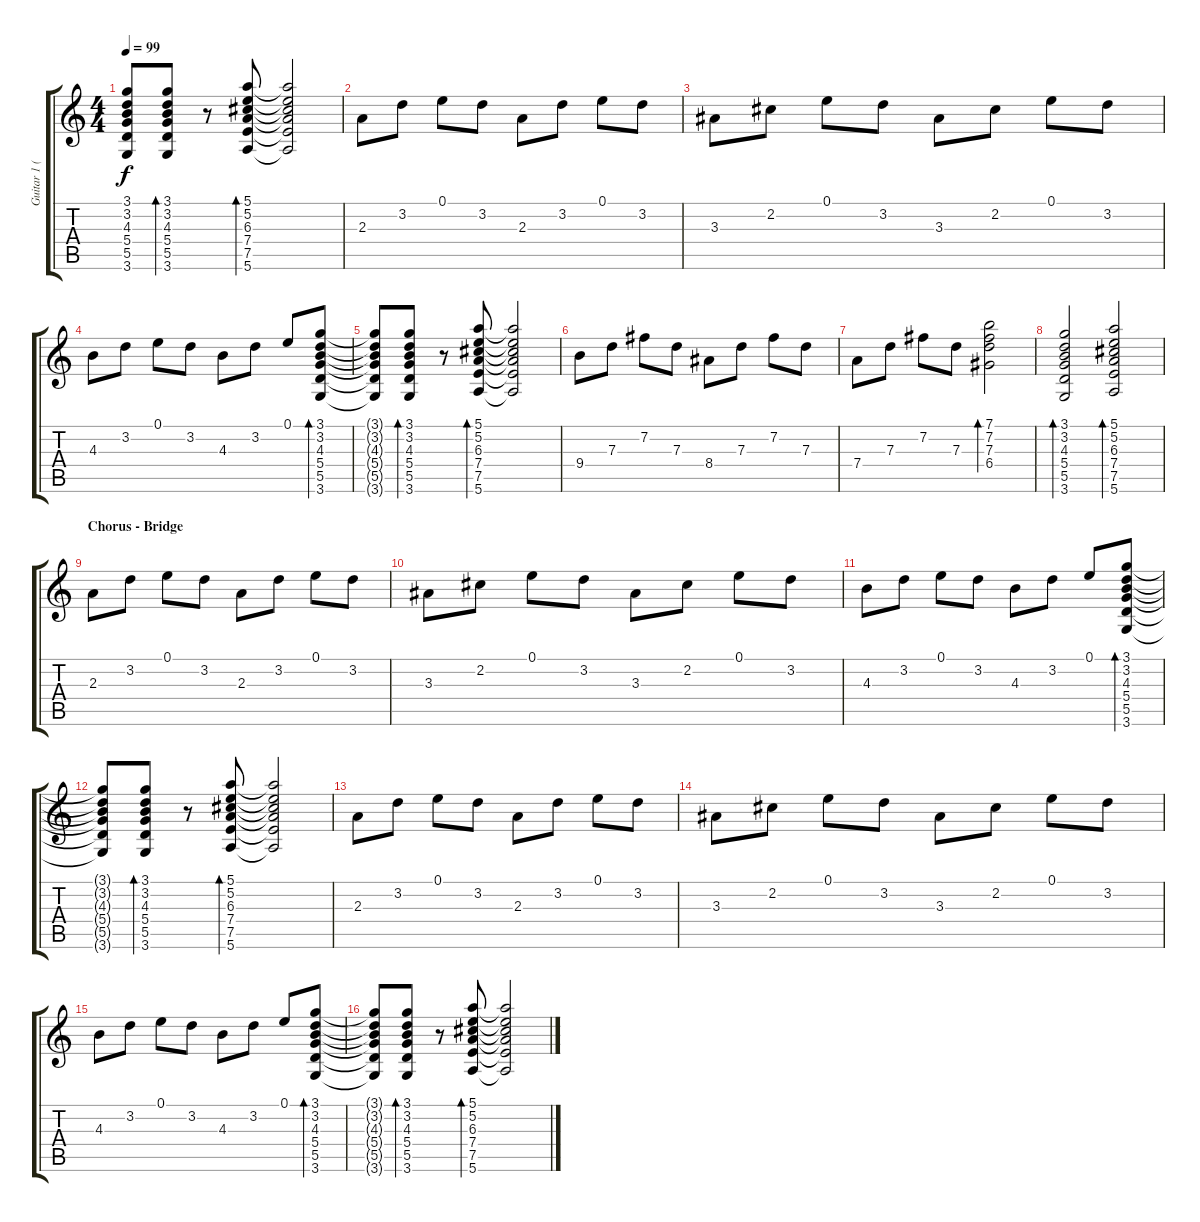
\track ("Guitar 1 (Arpegio)" "Guitar 1 (") {instrument electricguitarclean}
\staff {score tabs}
\tuning (E4 B3 G3 D3 A2 E2) {hide}
\ts (4 4)
\tempo 99
\clef g2
\ks c
(3.1{t} 3.2{t} 4.3{t} 5.4{t} 5.5{t} 3.6{t}).8{dy f} (3.1 3.2 4.3 5.4 5.5 3.6).8{bd 30} r.8 (5.1 5.2 6.3 7.4 7.5 5.6).8{bd 30} (5.1{t} 5.2{t} 6.3{t} 7.4{t} 7.5{t} 5.6{t}).2 |
2.3.8 3.2.8 0.1.8 3.2.8 2.3.8 3.2.8 0.1.8 3.2.8 |
3.3.8 2.2.8 0.1.8 3.2.8 3.3.8 2.2.8 0.1.8 3.2.8 |
4.3.8 3.2.8 0.1.8 3.2.8 4.3.8 3.2.8 0.1.8 (3.1 3.2 4.3 5.4 5.5 3.6).8{bd 30} |
(3.1{t} 3.2{t} 4.3{t} 5.4{t} 5.5{t} 3.6{t}).8 (3.1 3.2 4.3 5.4 5.5 3.6).8{bd 30} r.8 (5.1 5.2 6.3 7.4 7.5 5.6).8{bd 30} (5.1{t} 5.2{t} 6.3{t} 7.4{t} 7.5{t} 5.6{t}).2 |
9.4.8 7.3.8 7.2.8 7.3.8 8.4.8 7.3.8 7.2.8 7.3.8 |
7.4.8 7.3.8 7.2.8 7.3.8 (7.1 7.2 7.3 6.4).2{bd 30} |
(3.1 3.2 4.3 5.4 5.5 3.6).2{bd 30} (5.1 5.2 6.3 7.4 7.5 5.6).2{bd 30} |
\section ("" "Chorus - Bridge")
2.3.8 3.2.8 0.1.8 3.2.8 2.3.8 3.2.8 0.1.8 3.2.8 |
3.3.8 2.2.8 0.1.8 3.2.8 3.3.8 2.2.8 0.1.8 3.2.8 |
4.3.8 3.2.8 0.1.8 3.2.8 4.3.8 3.2.8 0.1.8 (3.1 3.2 4.3 5.4 5.5 3.6).8{bd 30} |
(3.1{t} 3.2{t} 4.3{t} 5.4{t} 5.5{t} 3.6{t}).8 (3.1 3.2 4.3 5.4 5.5 3.6).8{bd 30} r.8 (5.1 5.2 6.3 7.4 7.5 5.6).8{bd 30} (5.1{t} 5.2{t} 6.3{t} 7.4{t} 7.5{t} 5.6{t}).2 |
2.3.8 3.2.8 0.1.8 3.2.8 2.3.8 3.2.8 0.1.8 3.2.8 |
3.3.8 2.2.8 0.1.8 3.2.8 3.3.8 2.2.8 0.1.8 3.2.8 |
4.3.8 3.2.8 0.1.8 3.2.8 4.3.8 3.2.8 0.1.8 (3.1 3.2 4.3 5.4 5.5 3.6).8{bd 30} |
(3.1{t} 3.2{t} 4.3{t} 5.4{t} 5.5{t} 3.6{t}).8 (3.1 3.2 4.3 5.4 5.5 3.6).8{bd 30} r.8 (5.1 5.2 6.3 7.4 7.5 5.6).8{bd 30} (5.1{t} 5.2{t} 6.3{t} 7.4{t} 7.5{t} 5.6{t}).2
